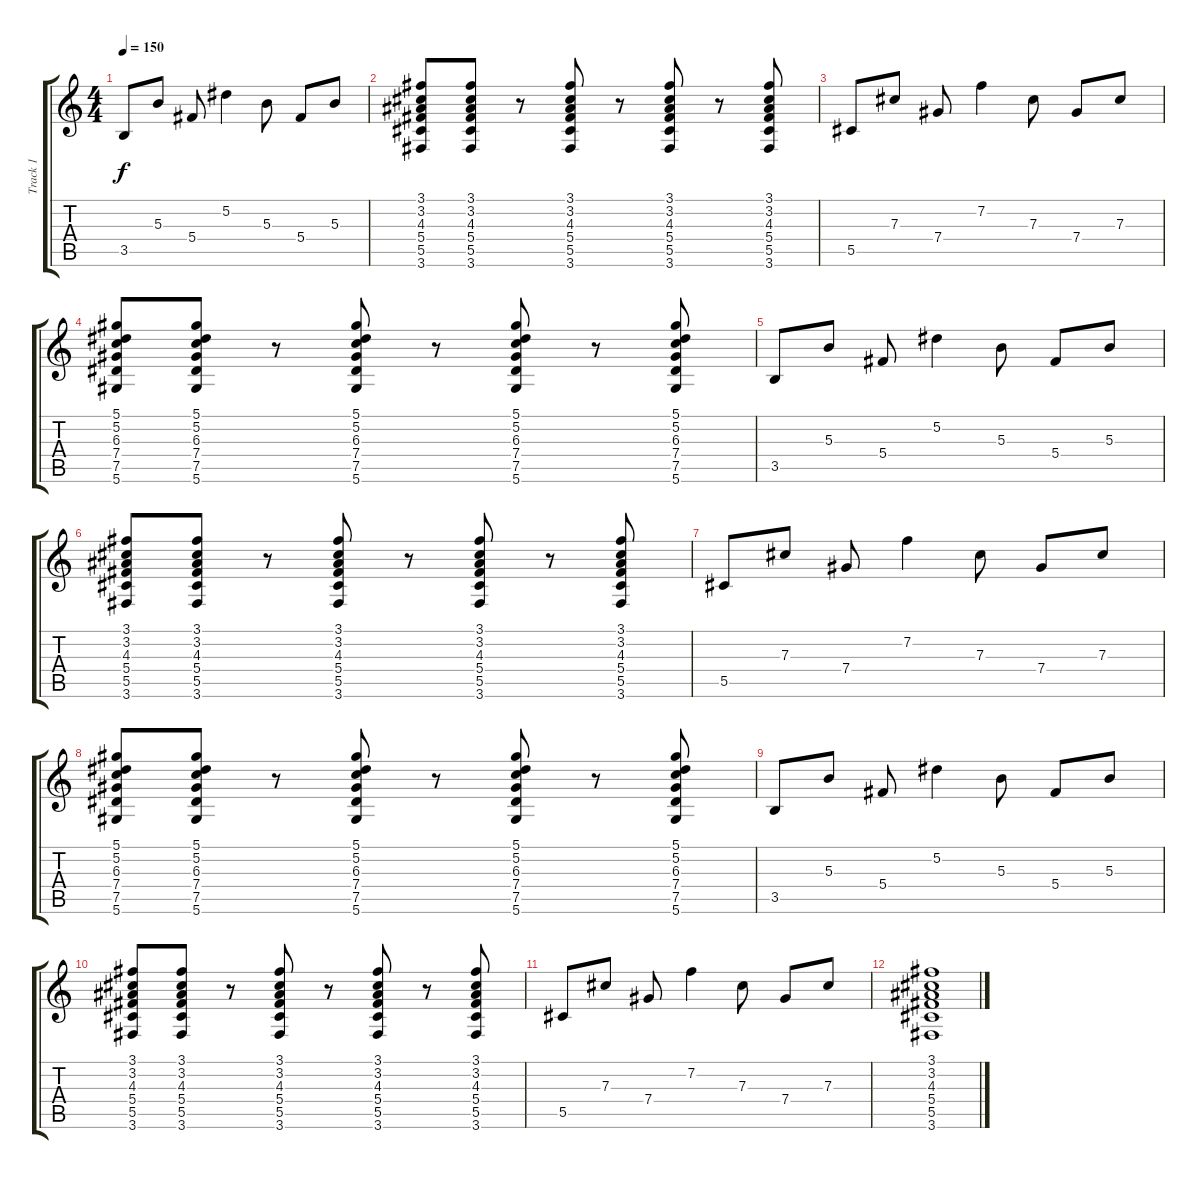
\track ("Track 1" "Track 1") {instrument overdrivenguitar}
\staff {score tabs}
\tuning (Eb4 Bb3 Gb3 Db3 Ab2 Eb2) {hide}
\ts (4 4)
\tempo 150
\clef g2
\ks c
3.5.8{dy f} 5.3.8 5.4.8 5.2.4 5.3.8 5.4.8 5.3.8 |
(3.1 3.2 4.3 5.4 5.5 3.6).8 (3.1 3.2 4.3 5.4 5.5 3.6).8 r.8 (3.1 3.2 4.3 5.4 5.5 3.6).8 r.8 (3.1 3.2 4.3 5.4 5.5 3.6).8 r.8 (3.1 3.2 4.3 5.4 5.5 3.6).8 |
5.5.8 7.3.8 7.4.8 7.2.4 7.3.8 7.4.8 7.3.8 |
(5.1 5.2 6.3 7.4 7.5 5.6).8 (5.1 5.2 6.3 7.4 7.5 5.6).8 r.8 (5.1 5.2 6.3 7.4 7.5 5.6).8 r.8 (5.1 5.2 6.3 7.4 7.5 5.6).8 r.8 (5.1 5.2 6.3 7.4 7.5 5.6).8 |
3.5.8 5.3.8 5.4.8 5.2.4 5.3.8 5.4.8 5.3.8 |
(3.1 3.2 4.3 5.4 5.5 3.6).8 (3.1 3.2 4.3 5.4 5.5 3.6).8 r.8 (3.1 3.2 4.3 5.4 5.5 3.6).8 r.8 (3.1 3.2 4.3 5.4 5.5 3.6).8 r.8 (3.1 3.2 4.3 5.4 5.5 3.6).8 |
5.5.8 7.3.8 7.4.8 7.2.4 7.3.8 7.4.8 7.3.8 |
(5.1 5.2 6.3 7.4 7.5 5.6).8 (5.1 5.2 6.3 7.4 7.5 5.6).8 r.8 (5.1 5.2 6.3 7.4 7.5 5.6).8 r.8 (5.1 5.2 6.3 7.4 7.5 5.6).8 r.8 (5.1 5.2 6.3 7.4 7.5 5.6).8 |
3.5.8 5.3.8 5.4.8 5.2.4 5.3.8 5.4.8 5.3.8 |
(3.1 3.2 4.3 5.4 5.5 3.6).8 (3.1 3.2 4.3 5.4 5.5 3.6).8 r.8 (3.1 3.2 4.3 5.4 5.5 3.6).8 r.8 (3.1 3.2 4.3 5.4 5.5 3.6).8 r.8 (3.1 3.2 4.3 5.4 5.5 3.6).8 |
5.5.8 7.3.8 7.4.8 7.2.4 7.3.8 7.4.8 7.3.8 |
(3.1 3.2 4.3 5.4 5.5 3.6).1
